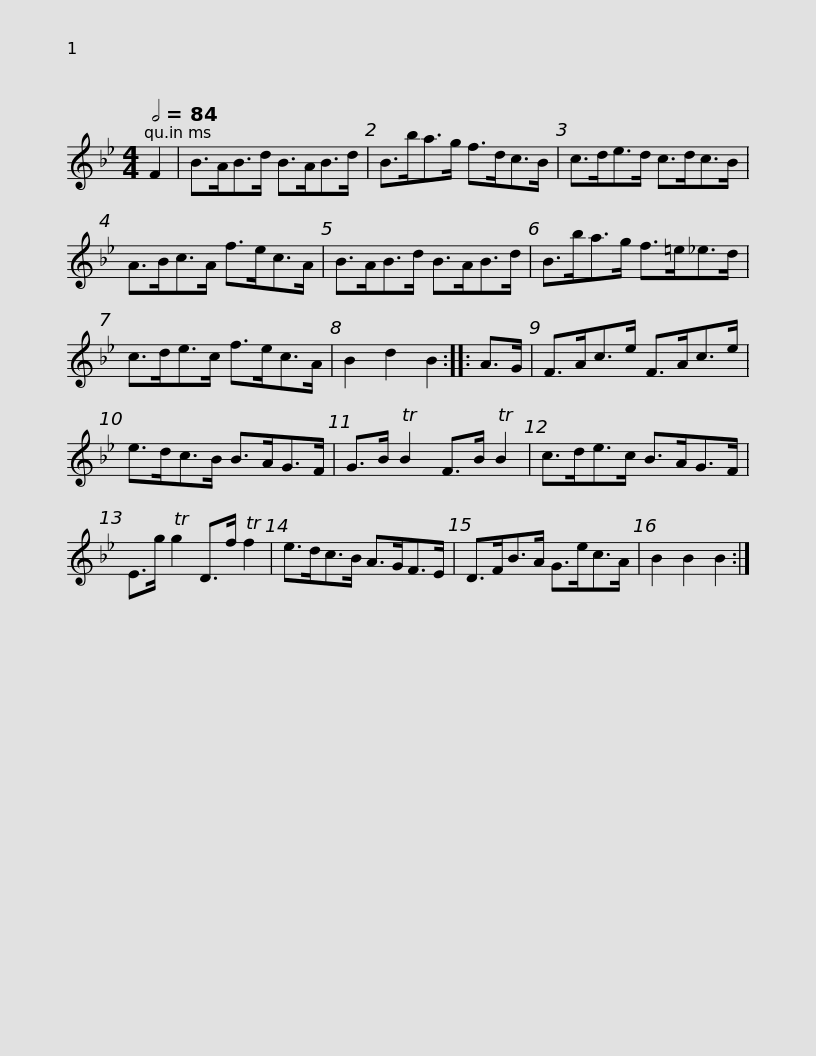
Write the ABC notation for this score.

X:1
L:1/8
Q:1/2=84
M:4/4
I:linebreak $
K:Bb
V:1 treble
V:1
 F2 | B>AB>d B>AB>d | B>ba>g f>dc>B | c>de>d c>dc>B | A>Bc>A f>ec>A |$ %5
 B>AB>d B>AB>d | B>ba>g f>=e_e>d | c>de>c f>ec>A | B2 d2 B2 :: A>G |$ %10
 F>Ac>e F>Ac>e | e>dc>B B>AG>F | G>B TB2 F>B TB2 | c>de>c B>AG>F | E>g Tg2 D>f Tf2 |$ %15
 e>dc>B A>GF>E | D>FB>A G>ec>A | B2 B2 B2 :| %18
